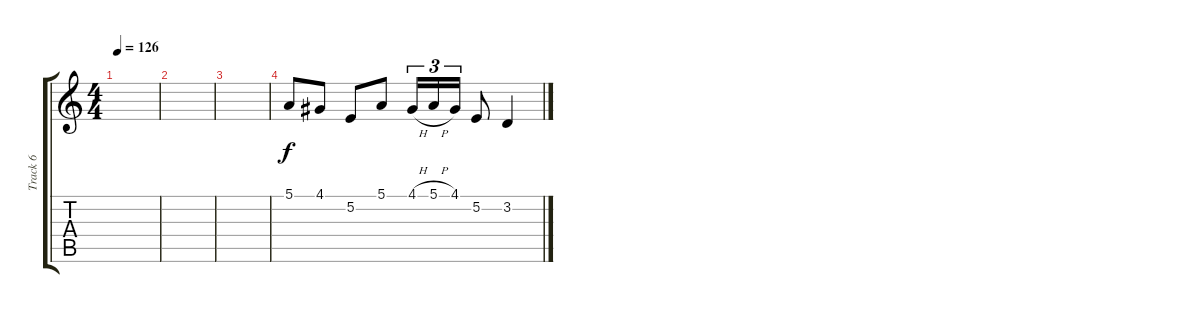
\track ("Track 6" "Track 6") {instrument fx4atmosphere}
\staff {score tabs}
\tuning (E4 B3 G3 D3 A2 E2) {hide}
\ts (4 4)
\tempo 126
\clef g2
\ks c
|
|
|
5.1.8 4.1.8 5.2.8 5.1.8 4.1{h}.16{tu (3 2)} 5.1{h}.16{tu (3 2)} 4.1.16{tu (3 2)} 5.2.8 3.2.4
